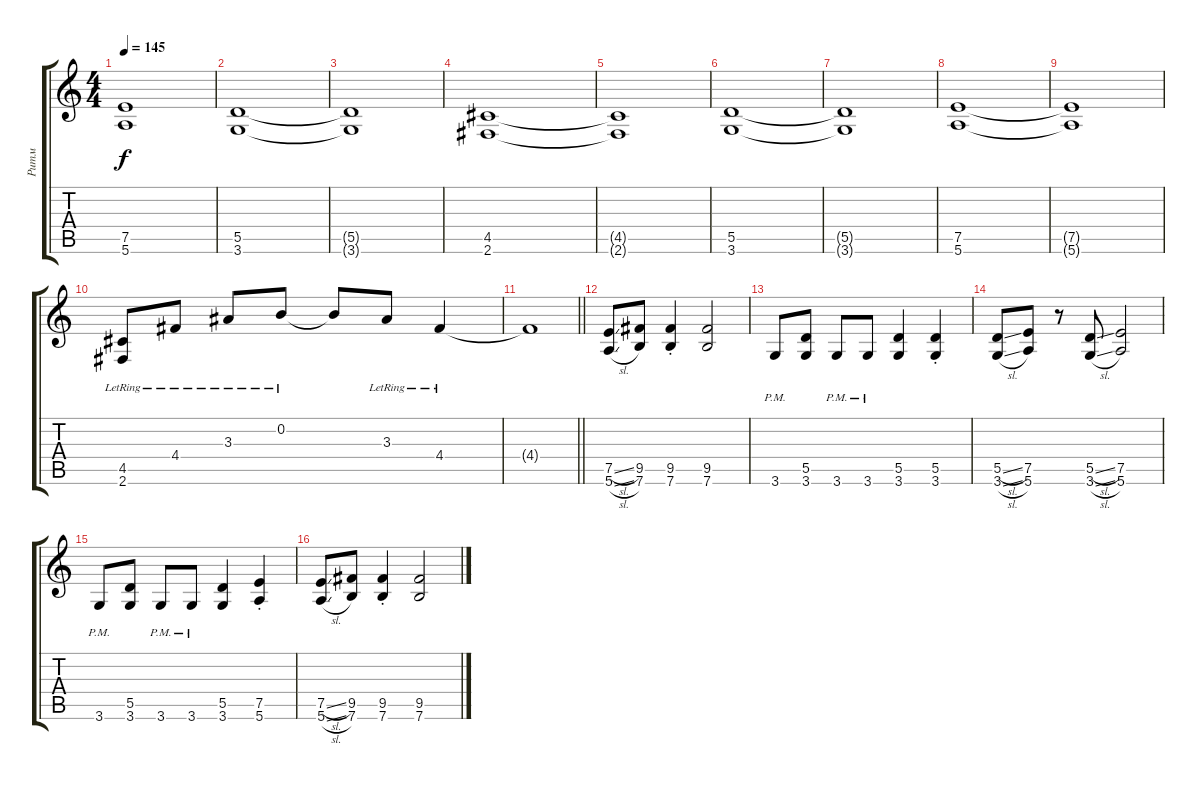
\track ("Ритм" "Ритм") {instrument distortionguitar}
\staff {score tabs}
\tuning (E4 B3 G3 D3 A2 E2) {hide}
\ts (4 4)
\tempo 145
\clef g2
\ks c
(7.5{t} 5.6{t}).1{dy f} |
(5.5 3.6).1 |
(5.5{t} 3.6{t}).1 |
(4.5 2.6).1 |
(4.5{t} 2.6{t}).1 |
(5.5 3.6).1 |
(5.5{t} 3.6{t}).1 |
(7.5 5.6).1 |
(7.5{t} 5.6{t}).1 |
(4.5{lr} 2.6{lr}).8 4.4{lr}.8 3.3{lr}.8 0.2{lr}.8 0.2{t}.8 3.3{lr}.8 4.4{lr}.4 |
\barLineRight lightlight
4.4{t}.1 |
(7.5{sl} 5.6{sl}).8 (9.5 7.6).8 (9.5{st} 7.6{st}).4 (9.5 7.6).2 |
3.6{pm}.8 (5.5 3.6).8 3.6{pm}.8 3.6{pm}.8 (5.5 3.6).4 (5.5{st} 3.6{st}).4 |
(5.5{sl} 3.6{sl}).8 (7.5 5.6).8 r.8 (5.5{sl} 3.6{sl}).8 (7.5 5.6).2 |
3.6{pm}.8 (5.5 3.6).8 3.6{pm}.8 3.6{pm}.8 (5.5 3.6).4 (7.5{st} 5.6{st}).4 |
(7.5{sl} 5.6{sl}).8 (9.5 7.6).8 (9.5{st} 7.6{st}).4 (9.5 7.6).2
